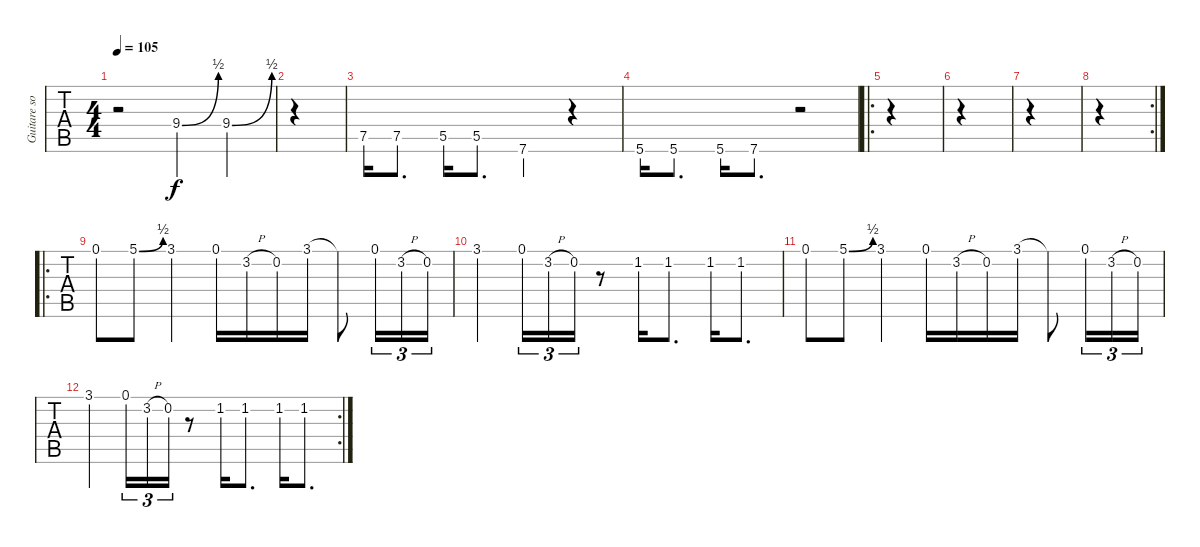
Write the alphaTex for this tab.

\track ("Guitare solo" "Guitare so") {instrument overdrivenguitar}
\staff {tabs}
\tuning (E4 B3 G3 D3 A2 E2) {hide}
\ts (4 4)
\tempo 105
\clef g2
\ks c
r.2{dy f} 9.4{be (bend 0 0 60 2)}.4 9.4{be (bend 0 0 60 2)}.4 |
|
7.5.16 7.5.8{d} 5.5.16 5.5.8{d} 7.6.4 r.4 |
5.6.16 5.6.8{d} 5.6.16 7.6.8{d} r.2 |
\ro
|
|
|
\rc 2
|
\ro
0.1.8 5.1{be (bend 0 0 60 2)}.8 3.1.4 0.1.16 3.2{h}.16 0.2.16 3.1.16 3.1{t}.8 0.1.16{tu (3 2)} 3.2{h}.16{tu (3 2)} 0.2.16{tu (3 2)} |
3.1.4 0.1.16{tu (3 2)} 3.2{h}.16{tu (3 2)} 0.2.16{tu (3 2)} r.8 1.2.16 1.2.8{d} 1.2.16 1.2.8{d} |
0.1.8 5.1{be (bend 0 0 60 2)}.8 3.1.4 0.1.16 3.2{h}.16 0.2.16 3.1.16 3.1{t}.8 0.1.16{tu (3 2)} 3.2{h}.16{tu (3 2)} 0.2.16{tu (3 2)} |
\rc 2
3.1.4 0.1.16{tu (3 2)} 3.2{h}.16{tu (3 2)} 0.2.16{tu (3 2)} r.8 1.2.16 1.2.8{d} 1.2.16 1.2.8{d}
